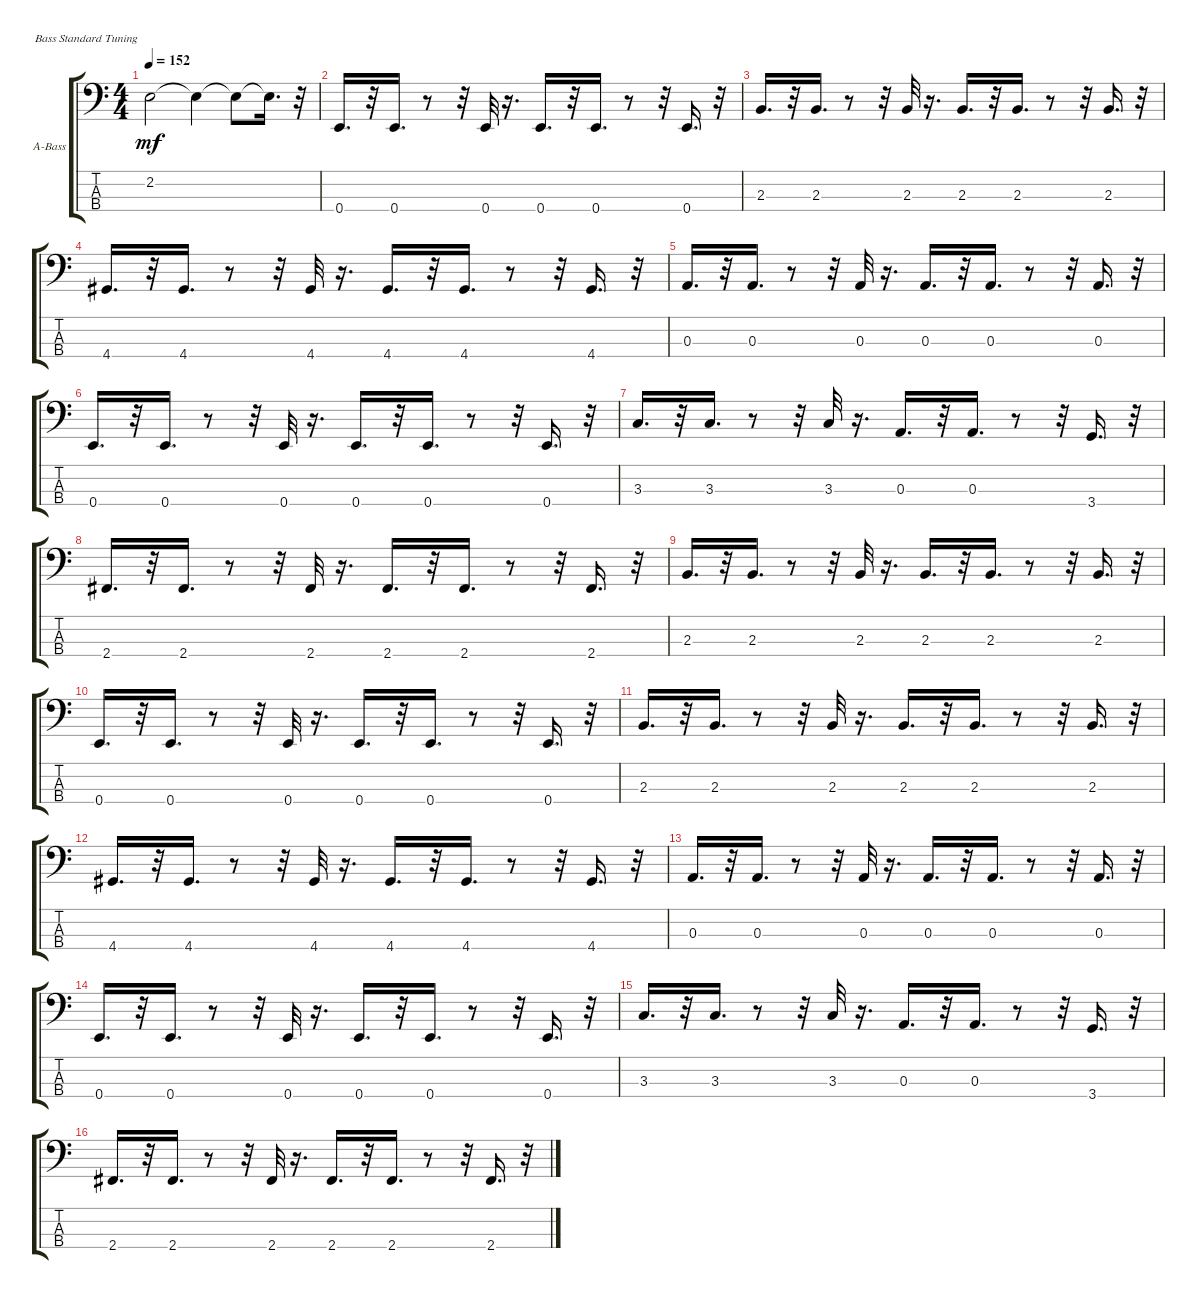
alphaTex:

\bracketExtendMode groupsimilarinstruments
\firstSystemTrackNameOrientation horizontal
\otherSystemsTrackNameOrientation horizontal
\track ("" "A-Bass") {instrument acousticbass}
\staff {score tabs}
\tuning (G2 D2 A1 E1)
\ts (4 4)
\tempo 152
\clef f4
\ks c
2.2.2{dy mf} 2.2{t}.4 2.2{t}.8 2.2{t}.16{d} r.32 |
0.4.16{d} r.32 0.4.16{d} r.8 r.32 0.4.32 r.16{d} 0.4.16{d} r.32 0.4.16{d} r.8 r.32 0.4.16{d} r.32 |
2.3.16{d} r.32 2.3.16{d} r.8 r.32 2.3.32 r.16{d} 2.3.16{d} r.32 2.3.16{d} r.8 r.32 2.3.16{d} r.32 |
4.4.16{d} r.32 4.4.16{d} r.8 r.32 4.4.32 r.16{d} 4.4.16{d} r.32 4.4.16{d} r.8 r.32 4.4.16{d} r.32 |
0.3.16{d} r.32 0.3.16{d} r.8 r.32 0.3.32 r.16{d} 0.3.16{d} r.32 0.3.16{d} r.8 r.32 0.3.16{d} r.32 |
0.4.16{d} r.32 0.4.16{d} r.8 r.32 0.4.32 r.16{d} 0.4.16{d} r.32 0.4.16{d} r.8 r.32 0.4.16{d} r.32 |
3.3.16{d} r.32 3.3.16{d} r.8 r.32 3.3.32 r.16{d} 0.3.16{d} r.32 0.3.16{d} r.8 r.32 3.4.16{d} r.32 |
2.4.16{d} r.32 2.4.16{d} r.8 r.32 2.4.32 r.16{d} 2.4.16{d} r.32 2.4.16{d} r.8 r.32 2.4.16{d} r.32 |
2.3.16{d} r.32 2.3.16{d} r.8 r.32 2.3.32 r.16{d} 2.3.16{d} r.32 2.3.16{d} r.8 r.32 2.3.16{d} r.32 |
0.4.16{d} r.32 0.4.16{d} r.8 r.32 0.4.32 r.16{d} 0.4.16{d} r.32 0.4.16{d} r.8 r.32 0.4.16{d} r.32 |
2.3.16{d} r.32 2.3.16{d} r.8 r.32 2.3.32 r.16{d} 2.3.16{d} r.32 2.3.16{d} r.8 r.32 2.3.16{d} r.32 |
4.4.16{d} r.32 4.4.16{d} r.8 r.32 4.4.32 r.16{d} 4.4.16{d} r.32 4.4.16{d} r.8 r.32 4.4.16{d} r.32 |
0.3.16{d} r.32 0.3.16{d} r.8 r.32 0.3.32 r.16{d} 0.3.16{d} r.32 0.3.16{d} r.8 r.32 0.3.16{d} r.32 |
0.4.16{d} r.32 0.4.16{d} r.8 r.32 0.4.32 r.16{d} 0.4.16{d} r.32 0.4.16{d} r.8 r.32 0.4.16{d} r.32 |
3.3.16{d} r.32 3.3.16{d} r.8 r.32 3.3.32 r.16{d} 0.3.16{d} r.32 0.3.16{d} r.8 r.32 3.4.16{d} r.32 |
2.4.16{d} r.32 2.4.16{d} r.8 r.32 2.4.32 r.16{d} 2.4.16{d} r.32 2.4.16{d} r.8 r.32 2.4.16{d} r.32
